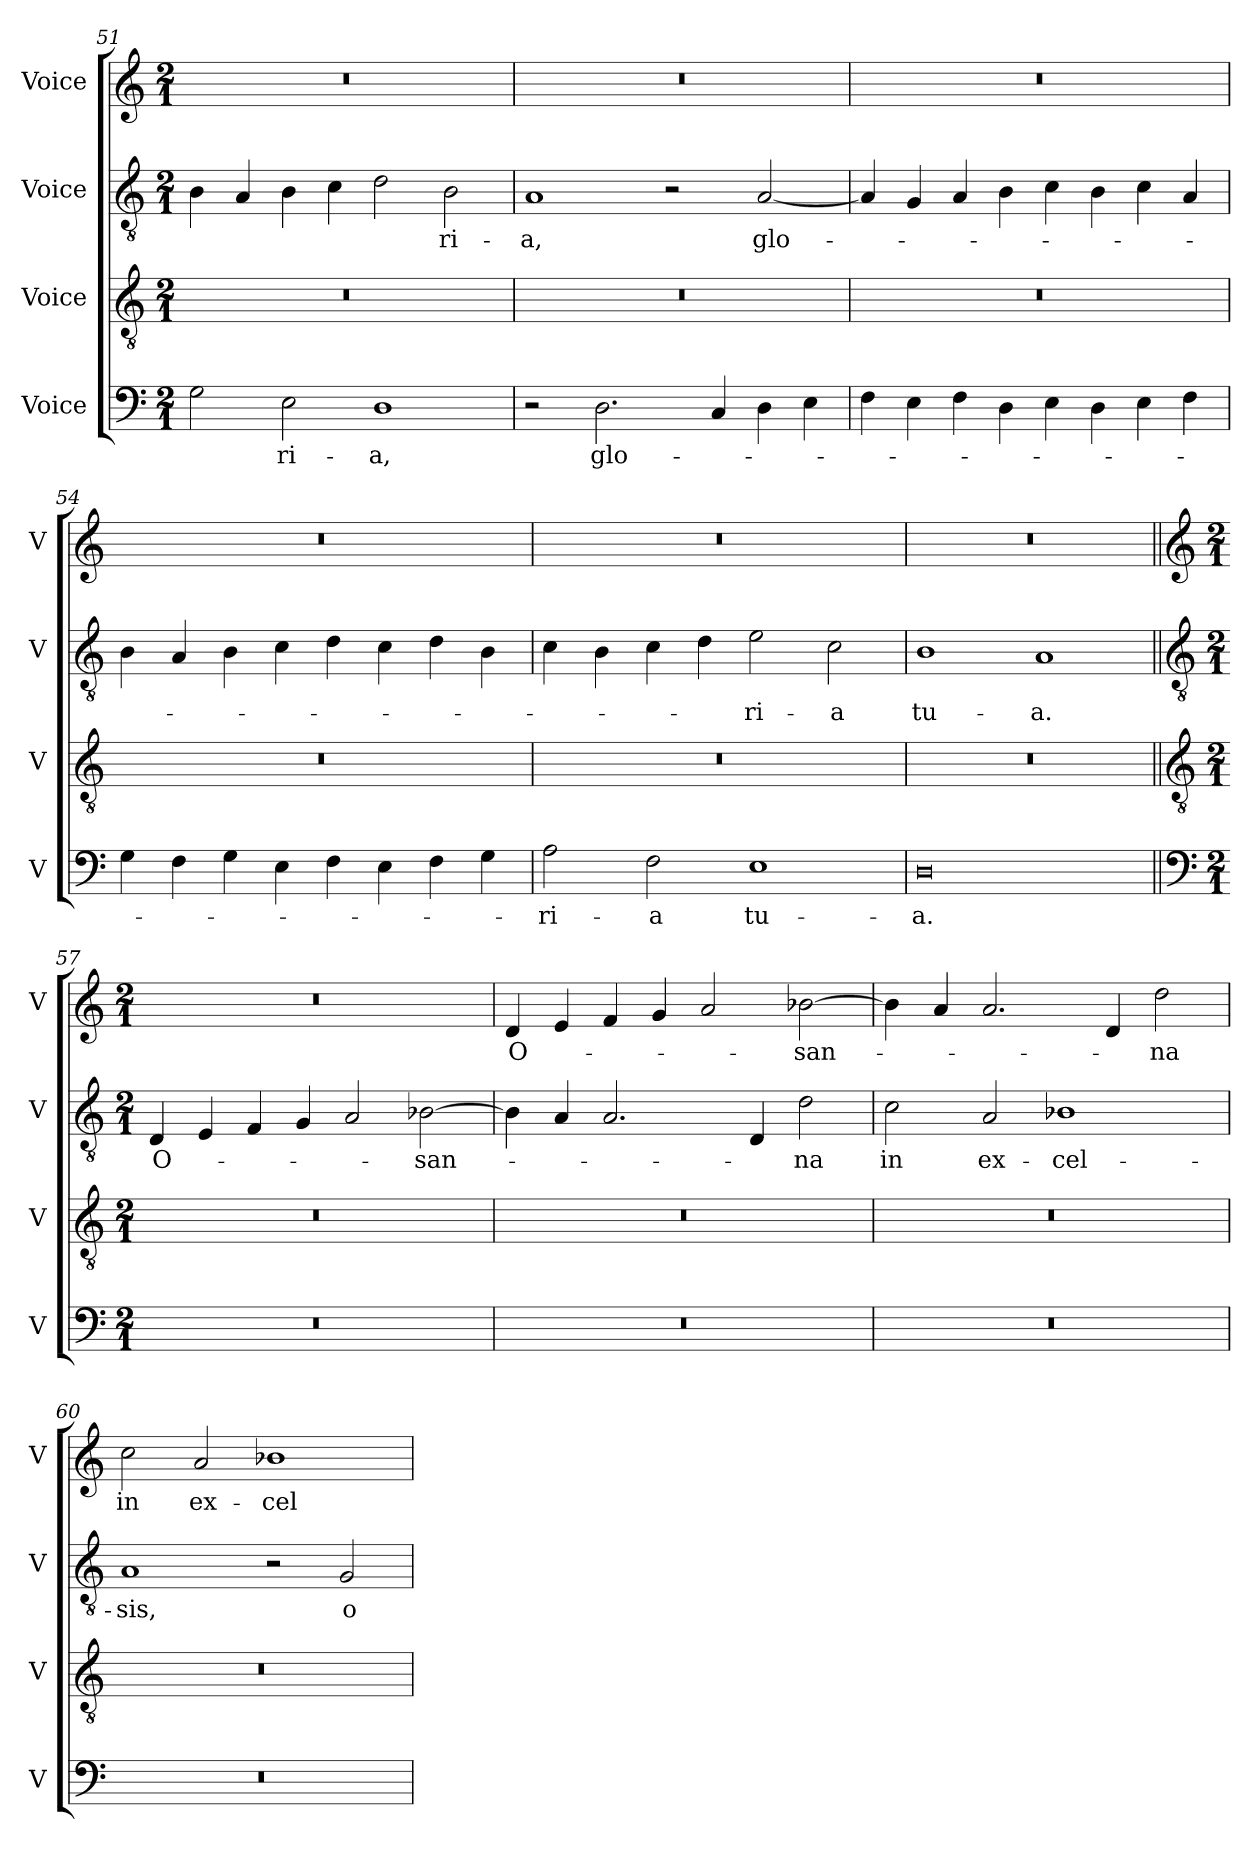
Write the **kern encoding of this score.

**kern	**text	**kern	**kern	**text	**kern	**text
*part4	*part4	*part3	*part2	*part2	*part1	*part1
*staff4	*staff4	*staff3	*staff2	*staff2	*staff1	*staff1
*I"Voice	*	*I"Voice	*I"Voice	*	*I"Voice	*
*I'V	*	*I'V	*I'V	*	*I'V	*
!!LO:LB:g=z
*clefF4	*	*clefGv2	*clefGv2	*	*clefG2	*
*k[]	*	*k[]	*k[]	*	*k[]	*
*M2/1	*	*M2/1	*M2/1	*	*M2/1	*
=51	=51	=51	=51	=51	=51	=51
2G\	.	0r	4B\	.	0r	.
.	.	.	4A/	.	.	.
!	!LO:LY:b	!	!	!	!	!
2E\	-ri-	.	4B\	.	.	.
.	.	.	4c\	.	.	.
!	!LO:LY:b	!	!	!	!	!
1D	-a,	.	2d\	.	.	.
!	!	!	!	!LO:LY:b	!	!
.	.	.	2B\	-ri-	.	.
=52	=52	=52	=52	=52	=52	=52
!	!	!	!	!LO:LY:b	!	!
2r	.	0r	1A	-a,	0r	.
!	!LO:LY:b	!	!	!	!	!
2.D\	glo-	.	.	.	.	.
.	.	.	2r	.	.	.
4C/	.	.	.	.	.	.
!	!	!	!	!LO:LY:b	!	!
4D\	.	.	[2A/	glo-	.	.
4E\	.	.	.	.	.	.
=53	=53	=53	=53	=53	=53	=53
4F\	.	0r	4A/]	.	0r	.
4E\	.	.	4G/	.	.	.
4F\	.	.	4A/	.	.	.
4D\	.	.	4B\	.	.	.
4E\	.	.	4c\	.	.	.
4D\	.	.	4B\	.	.	.
4E\	.	.	4c\	.	.	.
4F\	.	.	4A/	.	.	.
!!LO:LB:g=z
=54	=54	=54	=54	=54	=54	=54
4G\	.	0r	4B\	.	0r	.
4F\	.	.	4A/	.	.	.
4G\	.	.	4B\	.	.	.
4E\	.	.	4c\	.	.	.
4F\	.	.	4d\	.	.	.
4E\	.	.	4c\	.	.	.
4F\	.	.	4d\	.	.	.
4G\	.	.	4B\	.	.	.
=55	=55	=55	=55	=55	=55	=55
!	!LO:LY:b	!	!	!	!	!
2A\	-ri-	0r	4c\	.	0r	.
.	.	.	4B\	.	.	.
!	!LO:LY:b	!	!	!	!	!
2F\	-a	.	4c\	.	.	.
.	.	.	4d\	.	.	.
!	!LO:LY:b	!	!	!LO:LY:b	!	!
1E	tu-	.	2e\	-ri-	.	.
!	!	!	!	!LO:LY:b	!	!
.	.	.	2c\	-a	.	.
=56	=56	=56	=56	=56	=56	=56
!	!LO:LY:b	!	!	!LO:LY:b	!	!
0D	-a.	0r	1B	tu-	0r	.
!	!	!	!	!LO:LY:b	!	!
.	.	.	1A	-a.	.	.
!!LO:PB:g=z
=57||	=57||	=57||	=57||	=57||	=57||	=57||
*clefF4	*	*clefGv2	*clefGv2	*	*clefG2	*
*M2/1	*	*M2/1	*M2/1	*	*M2/1	*
!	!	!	!	!LO:LY:b	!	!
0r	.	0r	4D/	O-	0r	.
.	.	.	4E/	.	.	.
.	.	.	4F/	.	.	.
.	.	.	4G/	.	.	.
.	.	.	2A/	.	.	.
!	!	!	!	!LO:LY:b	!	!
.	.	.	[2B-X\	-san-	.	.
=58	=58	=58	=58	=58	=58	=58
!	!	!	!	!	!	!LO:LY:b
0r	.	0r	4B-\]	.	4d/	O-
.	.	.	4A/	.	4e/	.
.	.	.	2.A/	.	4f/	.
.	.	.	.	.	4g/	.
.	.	.	.	.	2a/	.
.	.	.	4D/	.	.	.
!	!	!	!	!LO:LY:b	!	!LO:LY:b
.	.	.	2d\	-na	[2b-X\	-san-
=59	=59	=59	=59	=59	=59	=59
!	!	!	!	!LO:LY:b	!	!
0r	.	0r	2c\	in	4b-\]	.
.	.	.	.	.	4a/	.
!	!	!	!	!LO:LY:b	!	!
.	.	.	2A/	ex-	2.a/	.
!	!	!	!	!LO:LY:b	!	!
.	.	.	1B-X	-cel-	.	.
.	.	.	.	.	4d/	.
!	!	!	!	!	!	!LO:LY:b
.	.	.	.	.	2dd\	-na
!!LO:LB:g=z
=60	=60	=60	=60	=60	=60	=60
!	!	!	!	!LO:LY:b	!	!LO:LY:b
0r	.	0r	1A	-sis,	2cc\	in
!	!	!	!	!	!	!LO:LY:b
.	.	.	.	.	2a/	ex-
!	!	!	!	!	!	!LO:LY:b
.	.	.	2r	.	1b-X	-cel-
!	!	!	!	!LO:LY:b	!	!
.	.	.	2G/	o-	.	.
=	=	=	=	=	=	=
*-	*-	*-	*-	*-	*-	*-
